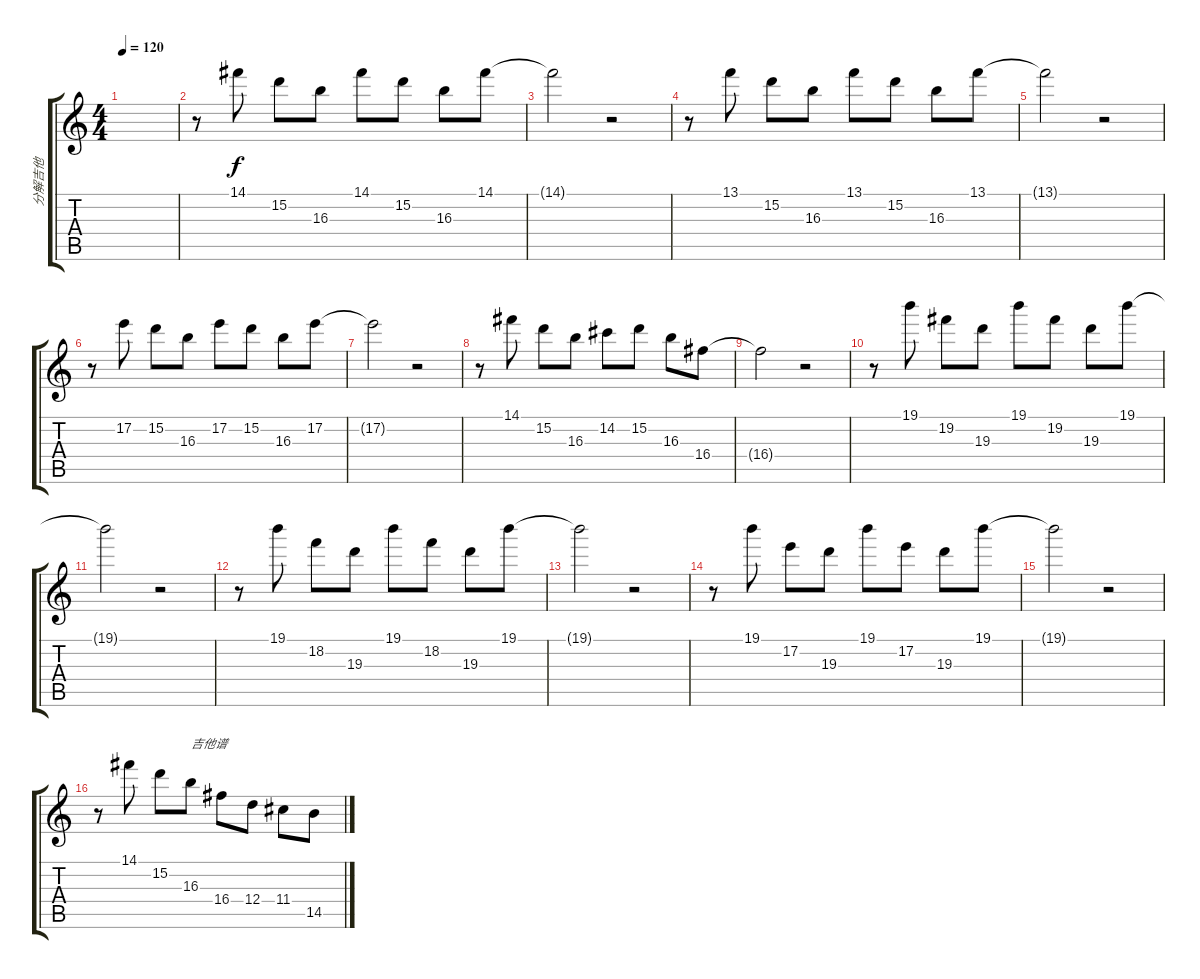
\track ("分解吉他" "分解吉他") {instrument acousticguitarnylon}
\staff {score tabs}
\tuning (E4 B3 G3 D3 A2 E2) {hide}
\ts (4 4)
\tempo 120
\clef g2
\ks c
|
r.8 14.1.8 15.2.8 16.3.8 14.1.8 15.2.8 16.3.8 14.1.8 |
14.1{t}.2 r.2 |
r.8 13.1.8 15.2.8 16.3.8 13.1.8 15.2.8 16.3.8 13.1.8 |
13.1{t}.2 r.2 |
r.8 17.2.8 15.2.8 16.3.8 17.2.8 15.2.8 16.3.8 17.2.8 |
17.2{t}.2 r.2 |
r.8 14.1.8 15.2.8 16.3.8 14.2.8 15.2.8 16.3.8 16.4.8 |
16.4{t}.2 r.2 |
r.8 19.1.8 19.2.8 19.3.8 19.1.8 19.2.8 19.3.8 19.1.8 |
19.1{t}.2 r.2 |
r.8 19.1.8 18.2.8 19.3.8 19.1.8 18.2.8 19.3.8 19.1.8 |
19.1{t}.2 r.2 |
r.8 19.1.8 17.2.8 19.3.8 19.1.8 17.2.8 19.3.8 19.1.8 |
19.1{t}.2 r.2 |
r.8 14.1.8 15.2.8 16.3.8{txt "吉他谱"} 16.4.8 12.4.8 11.4.8 14.5.8
